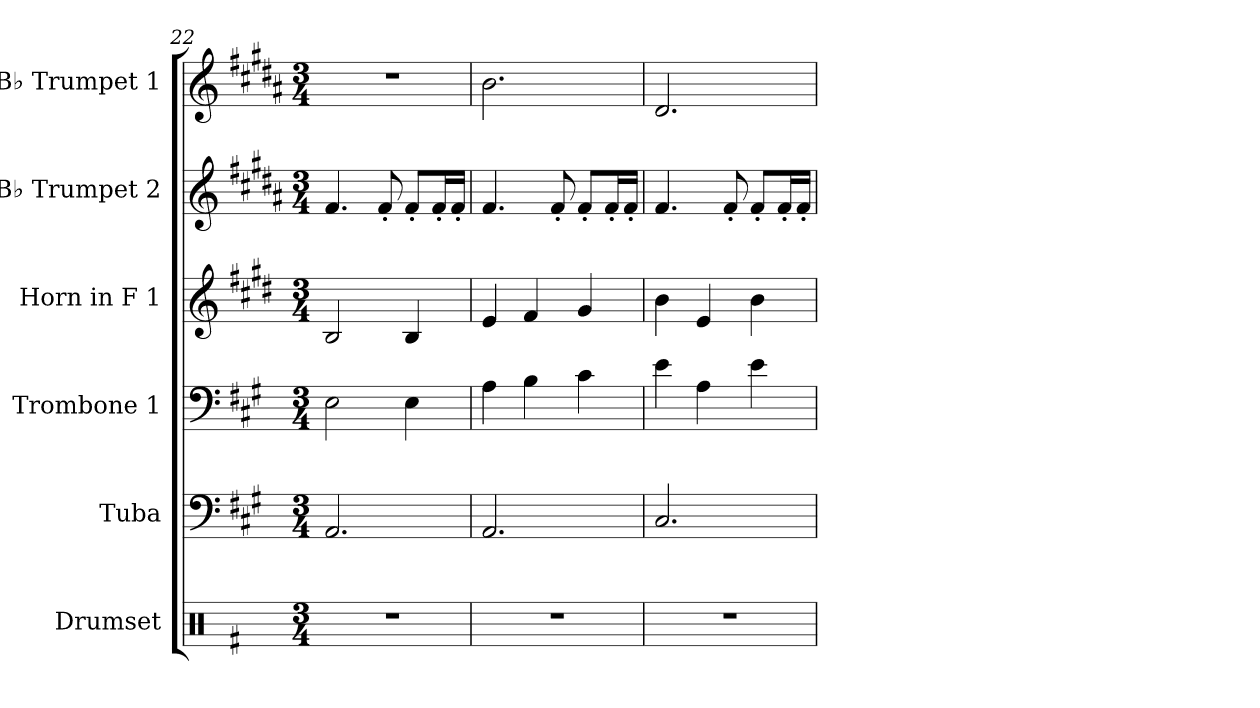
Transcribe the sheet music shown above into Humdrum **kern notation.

**kern	**kern	**kern	**kern	**kern	**kern
*part6	*part5	*part4	*part3	*part2	*part1
*staff6	*staff5	*staff4	*staff3	*staff2	*staff1
*I"Drumset	*I"Tuba	*I"Trombone 1	*I"Horn in F 1	*I"B♭ Trumpet 2	*I"B♭ Trumpet 1
*I'D. Set	*I'Tba.	*I'Tbn. 1	*	*I'B♭ Tpt. 2	*I'B♭ Tpt. 1
*clefX	*clefF4	*clefF4	*clefG2	*clefG2	*clefG2
*	*	*	*ITrd4c7	*ITrd1c2	*ITrd1c2
*k[f#]	*k[f#c#g#]	*k[f#c#g#]	*k[f#c#g#]	*k[f#c#g#]	*k[f#c#g#]
*M3/4	*M3/4	*M3/4	*M3/4	*M3/4	*M3/4
=22	=22	=22	=22	=22	=22
2.r	2.AA/	2E\	2E/	4.e/	2.r
.	.	.	.	8e'/	.
.	.	4E\	4E/	8e'/L	.
.	.	.	.	16e'/L	.
.	.	.	.	16e'/JJ	.
=23	=23	=23	=23	=23	=23
2.r	2.AA/	4A\	4A/	4.e/	2.a\
.	.	4B\	4B/	.	.
.	.	.	.	8e'/	.
.	.	4c#\	4c#/	8e'/L	.
.	.	.	.	16e'/L	.
.	.	.	.	16e'/JJ	.
=24	=24	=24	=24	=24	=24
2.r	2.C#/	4e\	4e\	4.e/	2.c#/
.	.	4A\	4A/	.	.
.	.	.	.	8e'/	.
.	.	4e\	4e\	8e'/L	.
.	.	.	.	16e'/L	.
.	.	.	.	16e'/JJ	.
=	=	=	=	=	=
*-	*-	*-	*-	*-	*-
